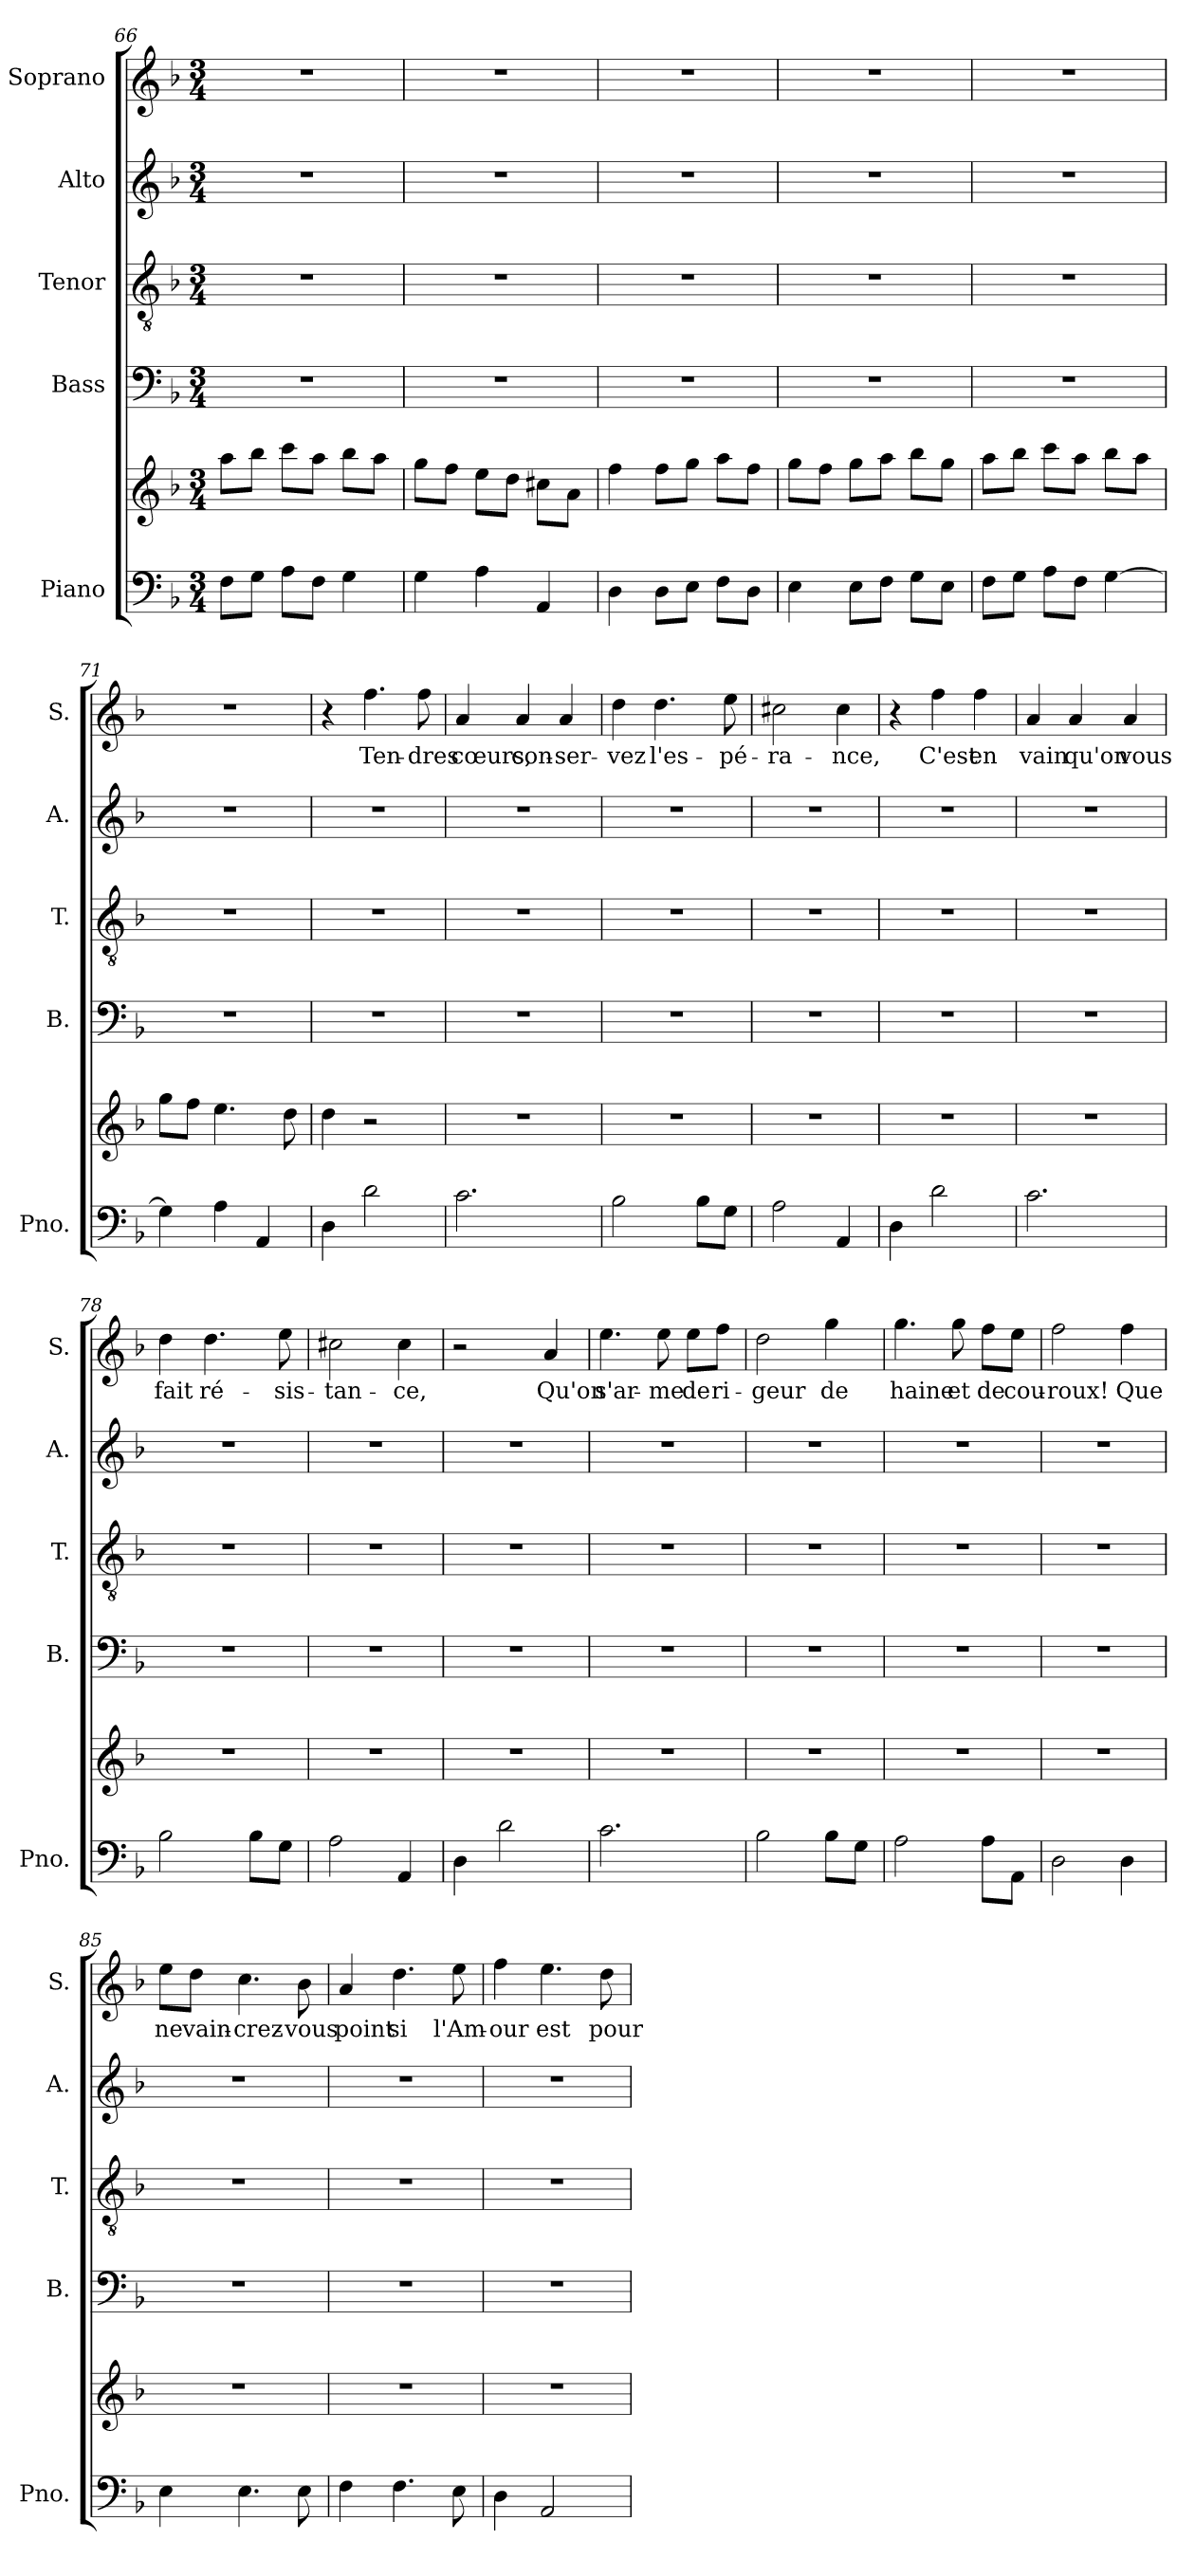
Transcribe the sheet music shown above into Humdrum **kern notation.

**kern	**kern	**kern	**kern	**kern	**kern	**text
*part5	*part5	*part4	*part3	*part2	*part1	*part1
*staff6	*staff5	*staff4	*staff3	*staff2	*staff1	*staff1
*I"Piano	*	*I"Bass	*I"Tenor	*I"Alto	*I"Soprano	*
*I'Pno.	*	*I'B.	*I'T.	*I'A.	*I'S.	*
!!LO:PB:g=z
*clefF4	*clefG2	*clefF4	*clefGv2	*clefG2	*clefG2	*
*k[b-]	*k[b-]	*k[b-]	*k[b-]	*k[b-]	*k[b-]	*
*M3/4	*M3/4	*M3/4	*M3/4	*M3/4	*M3/4	*
=66	=66	=66	=66	=66	=66	=66
8F\L	8aa\L	2.r	2.r	2.r	2.r	.
8G\J	8bb-\J	.	.	.	.	.
8A\L	8ccc\L	.	.	.	.	.
8F\J	8aa\J	.	.	.	.	.
4G\	8bb-\L	.	.	.	.	.
.	8aa\J	.	.	.	.	.
=67	=67	=67	=67	=67	=67	=67
4G\	8gg\L	2.r	2.r	2.r	2.r	.
.	8ff\J	.	.	.	.	.
4A\	8ee\L	.	.	.	.	.
.	8dd\J	.	.	.	.	.
4AA/	8cc#X\L	.	.	.	.	.
.	8a\J	.	.	.	.	.
=68	=68	=68	=68	=68	=68	=68
4D\	4ff\	2.r	2.r	2.r	2.r	.
8D\L	8ff\L	.	.	.	.	.
8E\J	8gg\J	.	.	.	.	.
8F\L	8aa\L	.	.	.	.	.
8D\J	8ff\J	.	.	.	.	.
=69	=69	=69	=69	=69	=69	=69
4E\	8gg\L	2.r	2.r	2.r	2.r	.
.	8ff\J	.	.	.	.	.
8E\L	8gg\L	.	.	.	.	.
8F\J	8aa\J	.	.	.	.	.
8G\L	8bb-\L	.	.	.	.	.
8E\J	8gg\J	.	.	.	.	.
=70	=70	=70	=70	=70	=70	=70
8F\L	8aa\L	2.r	2.r	2.r	2.r	.
8G\J	8bb-\J	.	.	.	.	.
8A\L	8ccc\L	.	.	.	.	.
8F\J	8aa\J	.	.	.	.	.
[4G\	8bb-\L	.	.	.	.	.
.	8aa\J	.	.	.	.	.
=71	=71	=71	=71	=71	=71	=71
4G\]	8gg\L	2.r	2.r	2.r	2.r	.
.	8ff\J	.	.	.	.	.
4A\	4.ee\	.	.	.	.	.
4AA/	.	.	.	.	.	.
.	8dd\	.	.	.	.	.
!!LO:LB:g=z
=72	=72	=72	=72	=72	=72	=72
4D\	4dd\	2.r	2.r	2.r	4r	.
!	!	!	!	!	!	!LO:LY:b
2d\	2r	.	.	.	4.ff\	Ten-
!	!	!	!	!	!	!LO:LY:b
.	.	.	.	.	8ff\	-dres
=73	=73	=73	=73	=73	=73	=73
!	!	!	!	!	!	!LO:LY:b
2.c\	2.r	2.r	2.r	2.r	4a/	cœurs,
!	!	!	!	!	!	!LO:LY:b
.	.	.	.	.	4a/	con-
!	!	!	!	!	!	!LO:LY:b
.	.	.	.	.	4a/	-ser-
=74	=74	=74	=74	=74	=74	=74
!	!	!	!	!	!	!LO:LY:b
2B-\	2.r	2.r	2.r	2.r	4dd\	-vez
!	!	!	!	!	!	!LO:LY:b
.	.	.	.	.	4.dd\	l'es-
8B-\L	.	.	.	.	.	.
!	!	!	!	!	!	!LO:LY:b
8G\J	.	.	.	.	8ee\	-pé-
=75	=75	=75	=75	=75	=75	=75
!	!	!	!	!	!	!LO:LY:b
2A\	2.r	2.r	2.r	2.r	2cc#X\	-ra-
!	!	!	!	!	!	!LO:LY:b
4AA/	.	.	.	.	4cc#\	-nce,
=76	=76	=76	=76	=76	=76	=76
4D\	2.r	2.r	2.r	2.r	4r	.
!	!	!	!	!	!	!LO:LY:b
2d\	.	.	.	.	4ff\	C'est
!	!	!	!	!	!	!LO:LY:b
.	.	.	.	.	4ff\	en
=77	=77	=77	=77	=77	=77	=77
!	!	!	!	!	!	!LO:LY:b
2.c\	2.r	2.r	2.r	2.r	4a/	vain
!	!	!	!	!	!	!LO:LY:b
.	.	.	.	.	4a/	qu'on
!	!	!	!	!	!	!LO:LY:b
.	.	.	.	.	4a/	vous
=78	=78	=78	=78	=78	=78	=78
!	!	!	!	!	!	!LO:LY:b
2B-\	2.r	2.r	2.r	2.r	4dd\	fait
!	!	!	!	!	!	!LO:LY:b
.	.	.	.	.	4.dd\	ré-
8B-\L	.	.	.	.	.	.
!	!	!	!	!	!	!LO:LY:b
8G\J	.	.	.	.	8ee\	-sis-
!!LO:PB:g=z
=79	=79	=79	=79	=79	=79	=79
!	!	!	!	!	!	!LO:LY:b
2A\	2.r	2.r	2.r	2.r	2cc#X\	-tan-
!	!	!	!	!	!	!LO:LY:b
4AA/	.	.	.	.	4cc#\	-ce,
=80	=80	=80	=80	=80	=80	=80
4D\	2.r	2.r	2.r	2.r	2r	.
2d\	.	.	.	.	.	.
!	!	!	!	!	!	!LO:LY:b
.	.	.	.	.	4a/	Qu'on
=81	=81	=81	=81	=81	=81	=81
!	!	!	!	!	!	!LO:LY:b
2.c\	2.r	2.r	2.r	2.r	4.ee\	s'ar-
!	!	!	!	!	!	!LO:LY:b
.	.	.	.	.	8ee\	-me
!	!	!	!	!	!	!LO:LY:b
.	.	.	.	.	8ee\L	de
!	!	!	!	!	!	!LO:LY:b
.	.	.	.	.	8ff\J	ri-
=82	=82	=82	=82	=82	=82	=82
!	!	!	!	!	!	!LO:LY:b
2B-\	2.r	2.r	2.r	2.r	2dd\	-geur
!	!	!	!	!	!	!LO:LY:b
8B-\L	.	.	.	.	4gg\	de
8G\J	.	.	.	.	.	.
=83	=83	=83	=83	=83	=83	=83
!	!	!	!	!	!	!LO:LY:b
2A\	2.r	2.r	2.r	2.r	4.gg\	haine
!	!	!	!	!	!	!LO:LY:b
.	.	.	.	.	8gg\	et
!	!	!	!	!	!	!LO:LY:b
8A\L	.	.	.	.	8ff\L	de
!	!	!	!	!	!	!LO:LY:b
8AA\J	.	.	.	.	8ee\J	cou-
=84	=84	=84	=84	=84	=84	=84
!	!	!	!	!	!	!LO:LY:b
2D\	2.r	2.r	2.r	2.r	2ff\	-roux!
!	!	!	!	!	!	!LO:LY:b
4D\	.	.	.	.	4ff\	Que
=85	=85	=85	=85	=85	=85	=85
!	!	!	!	!	!	!LO:LY:b
4E\	2.r	2.r	2.r	2.r	8ee\L	ne
!	!	!	!	!	!	!LO:LY:b
.	.	.	.	.	8dd\J	vain-
!	!	!	!	!	!	!LO:LY:b
4.E\	.	.	.	.	4.cc\	-crez-
!	!	!	!	!	!	!LO:LY:b
8E\	.	.	.	.	8b-\	-vous
!!LO:LB:g=z
=86	=86	=86	=86	=86	=86	=86
!	!	!	!	!	!	!LO:LY:b
4F\	2.r	2.r	2.r	2.r	4a/	point
!	!	!	!	!	!	!LO:LY:b
4.F\	.	.	.	.	4.dd\	si
!	!	!	!	!	!	!LO:LY:b
8E\	.	.	.	.	8ee\	l'Am-
=87	=87	=87	=87	=87	=87	=87
!	!	!	!	!	!	!LO:LY:b
4D\	2.r	2.r	2.r	2.r	4ff\	-our
!	!	!	!	!	!	!LO:LY:b
2AA/	.	.	.	.	4.ee\	est
!	!	!	!	!	!	!LO:LY:b
.	.	.	.	.	8dd\	pour
=	=	=	=	=	=	=
*-	*-	*-	*-	*-	*-	*-
